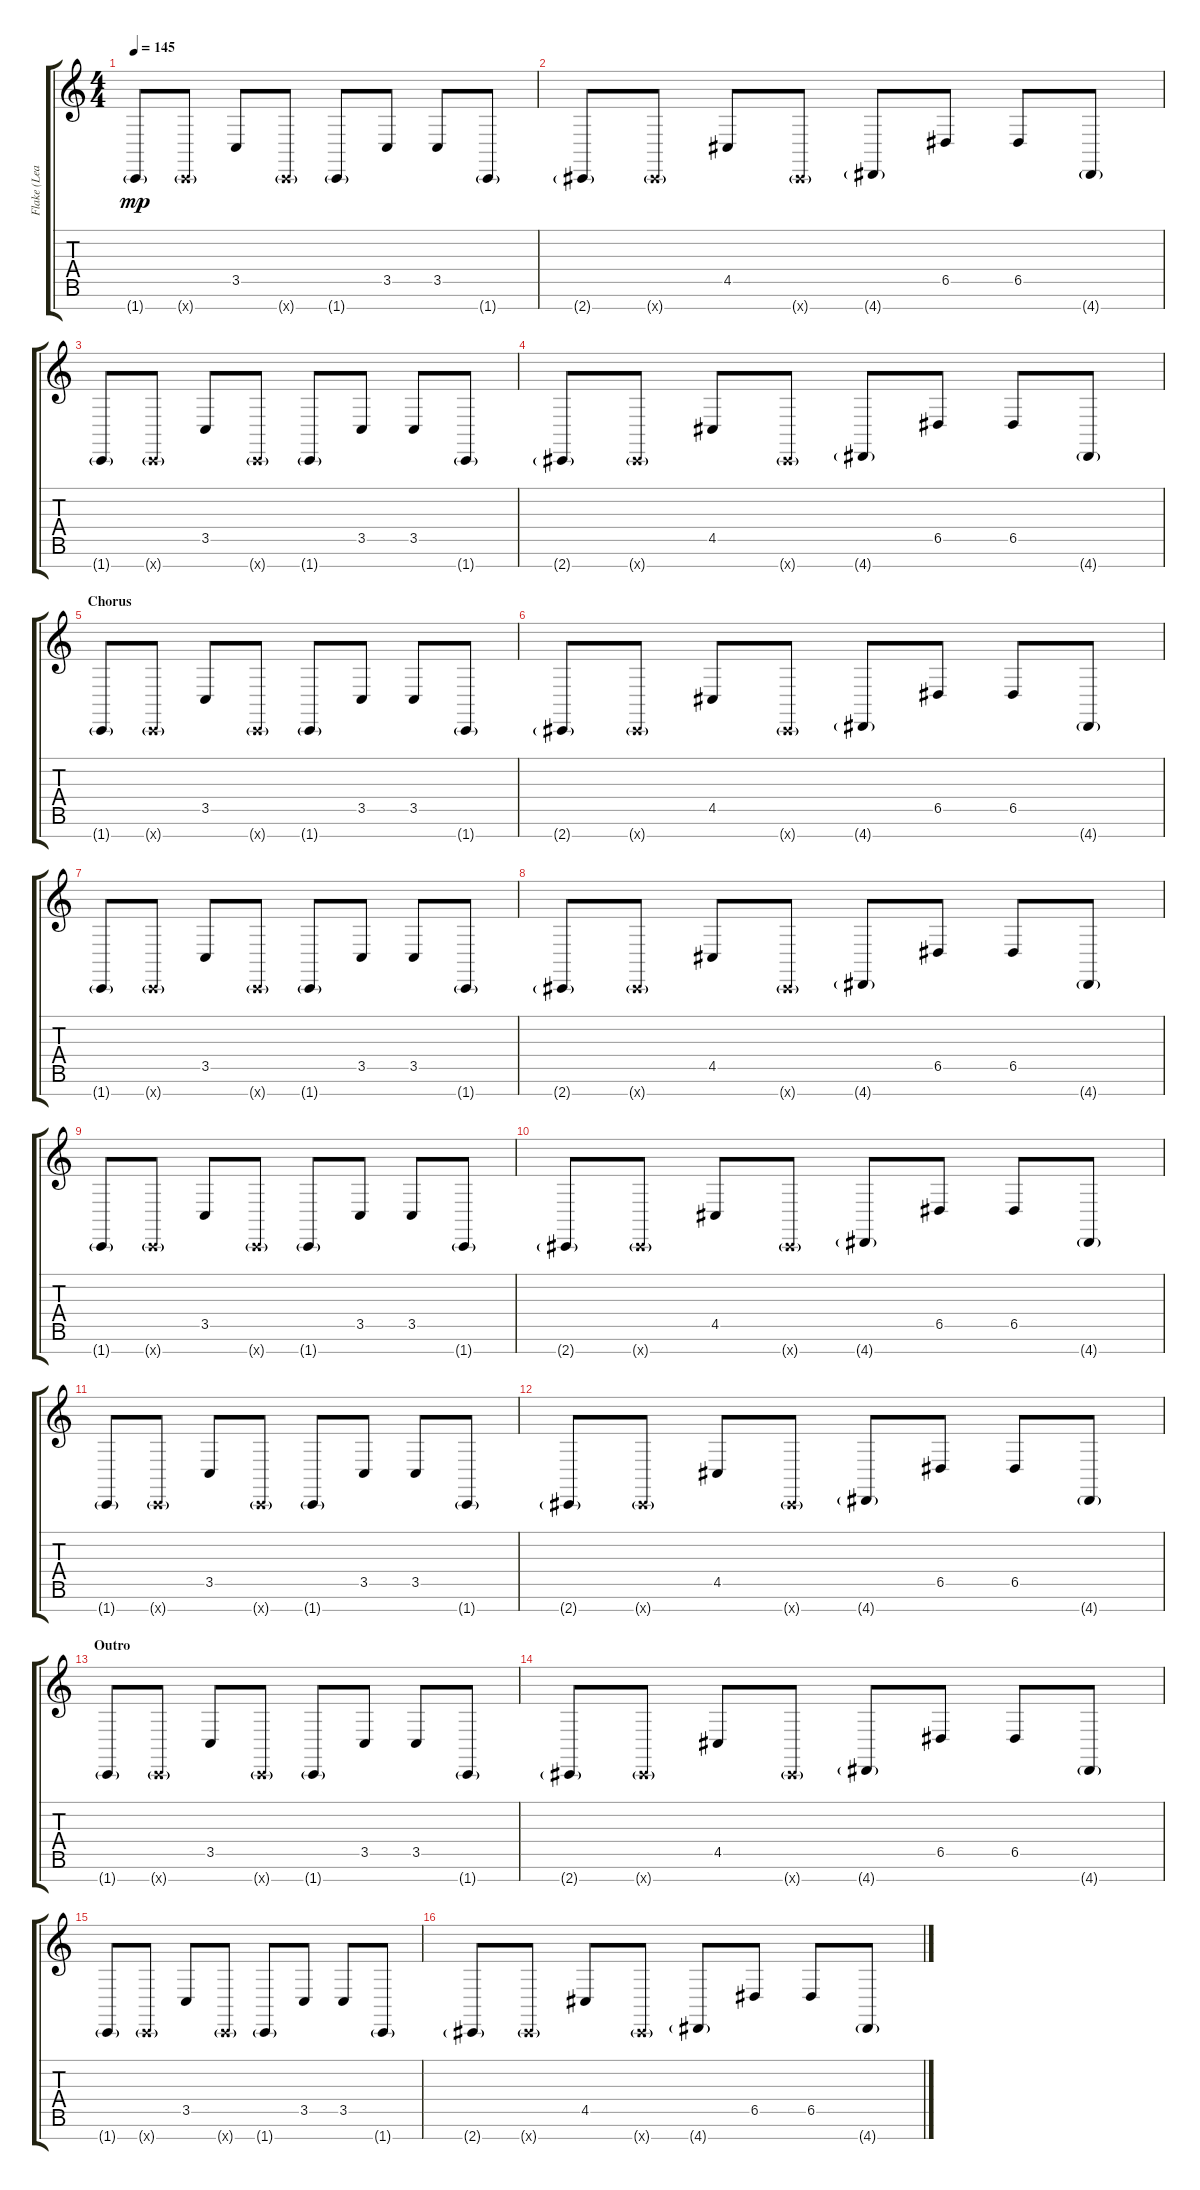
\track ("Flake (Lead)" "Flake (Lea") {instrument lead8bassandlead}
\staff {score tabs}
\tuning (E4 B3 G3 D3 A2 E2 B1) {hide}
\ts (4 4)
\tempo 145
\clef g2
\ks c
1.7{g}.8{dy mp} 1.7{g x}.8 3.5.8 1.7{g x}.8 1.7{g}.8 3.5.8 3.5.8 1.7{g}.8 |
2.7{g}.8 2.7{g x}.8 4.5.8 2.7{g x}.8 4.7{g}.8 6.5.8 6.5.8 4.7{g}.8 |
1.7{g}.8 1.7{g x}.8 3.5.8 1.7{g x}.8 1.7{g}.8 3.5.8 3.5.8 1.7{g}.8 |
2.7{g}.8 2.7{g x}.8 4.5.8 2.7{g x}.8 4.7{g}.8 6.5.8 6.5.8 4.7{g}.8 |
\section ("" "Chorus")
1.7{g}.8 1.7{g x}.8 3.5.8 1.7{g x}.8 1.7{g}.8 3.5.8 3.5.8 1.7{g}.8 |
2.7{g}.8 2.7{g x}.8 4.5.8 2.7{g x}.8 4.7{g}.8 6.5.8 6.5.8 4.7{g}.8 |
1.7{g}.8 1.7{g x}.8 3.5.8 1.7{g x}.8 1.7{g}.8 3.5.8 3.5.8 1.7{g}.8 |
2.7{g}.8 2.7{g x}.8 4.5.8 2.7{g x}.8 4.7{g}.8 6.5.8 6.5.8 4.7{g}.8 |
1.7{g}.8 1.7{g x}.8 3.5.8 1.7{g x}.8 1.7{g}.8 3.5.8 3.5.8 1.7{g}.8 |
2.7{g}.8 2.7{g x}.8 4.5.8 2.7{g x}.8 4.7{g}.8 6.5.8 6.5.8 4.7{g}.8 |
1.7{g}.8 1.7{g x}.8 3.5.8 1.7{g x}.8 1.7{g}.8 3.5.8 3.5.8 1.7{g}.8 |
2.7{g}.8 2.7{g x}.8 4.5.8 2.7{g x}.8 4.7{g}.8 6.5.8 6.5.8 4.7{g}.8 |
\section ("" "Outro")
1.7{g}.8 1.7{g x}.8 3.5.8 1.7{g x}.8 1.7{g}.8 3.5.8 3.5.8 1.7{g}.8 |
2.7{g}.8 2.7{g x}.8 4.5.8 2.7{g x}.8 4.7{g}.8 6.5.8 6.5.8 4.7{g}.8 |
1.7{g}.8 1.7{g x}.8 3.5.8 1.7{g x}.8 1.7{g}.8 3.5.8 3.5.8 1.7{g}.8 |
2.7{g}.8 2.7{g x}.8 4.5.8 2.7{g x}.8 4.7{g}.8 6.5.8 6.5.8 4.7{g}.8
